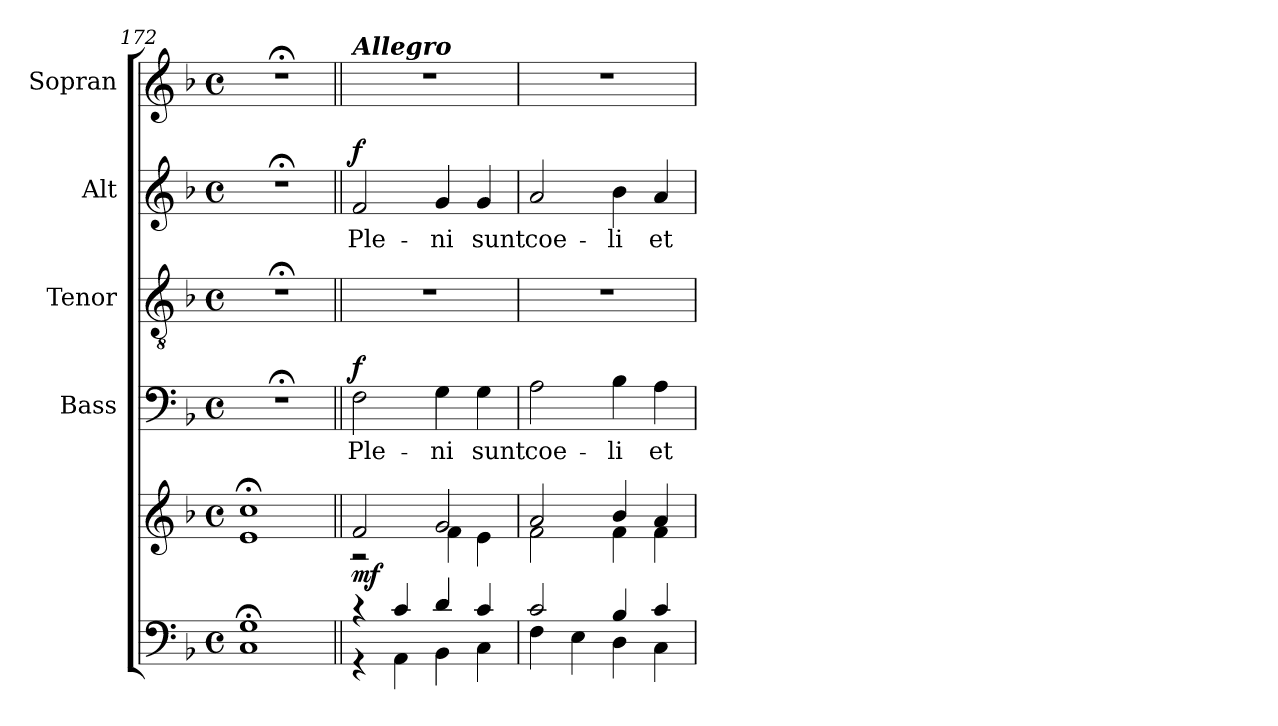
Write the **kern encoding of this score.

**kern	**kern	**dynam	**kern	**text	**dynam	**kern	**kern	**text	**dynam	**kern
*part5	*part5	*part5	*part4	*part4	*part4	*part3	*part2	*part2	*part2	*part1
*staff6	*staff5	*staff5/6	*staff4	*staff4	*staff4	*staff3	*staff2	*staff2	*staff2	*staff1
*	*	*	*I"Bass	*	*	*I"Tenor	*I"Alt	*	*	*I"Sopran
*	*	*	*I'B.	*	*	*I'T.	*I'A.	*	*	*I'S.
*clefF4	*clefG2	*	*clefF4	*	*	*clefGv2	*clefG2	*	*	*clefG2
*k[b-]	*k[b-]	*	*k[b-]	*	*	*k[b-]	*k[b-]	*	*	*k[b-]
*F:	*F:	*	*F:	*	*	*F:	*F:	*	*	*F:
*M4/4	*M4/4	*	*M4/4	*	*	*M4/4	*M4/4	*	*	*M4/4
*met(c)	*met(c)	*	*met(c)	*	*	*met(c)	*met(c)	*	*	*met(c)
=172	=172	=172	=172	=172	=172	=172	=172	=172	=172	=172
*^	*^	*	*	*	*	*	*	*	*	*
1G;	1C	1cc;<	1e	.	1r;<	.	.	1r;<	1r;<	.	.	1r;<
=173||	=173||	=173||	=173||	=173||	=173||	=173||	=173||	=173||	=173||	=173||	=173||	=173||
!	!	!	!	!	!	!	!	!	!	!	!	!LO:TX:a:Bi:t=Allegro
!	!	!	!	!LO:DY:b	!	!LO:LY:b	!LO:DY:a	!	!	!LO:LY:b	!LO:DY:a	!
4r	4r	2f/	2rB	mf	2F\	Ple-	f	1r	2f/	Ple-	f	1r
4c/	4AA\	.	.	.	.	.	.	.	.	.	.	.
!	!	!	!	!	!	!LO:LY:b	!	!	!	!LO:LY:b	!	!
4d/	4BB-\	2g/	4f\	.	4G\	-ni	.	.	4g/	-ni	.	.
!	!	!	!	!	!	!LO:LY:b	!	!	!	!LO:LY:b	!	!
4c/	4C\	.	4e\	.	4G\	sunt	.	.	4g/	sunt	.	.
=174	=174	=174	=174	=174	=174	=174	=174	=174	=174	=174	=174	=174
!	!	!	!	!	!	!LO:LY:b	!	!	!	!LO:LY:b	!	!
2c/	4F\	2a/	2f\	.	2A\	coe-	.	1r	2a/	coe-	.	1r
.	4E\	.	.	.	.	.	.	.	.	.	.	.
!	!	!	!	!	!	!LO:LY:b	!	!	!	!LO:LY:b	!	!
4B-/	4D\	4b-/	4f\	.	4B-\	-li	.	.	4b-\	-li	.	.
!	!	!	!	!	!	!LO:LY:b	!	!	!	!LO:LY:b	!	!
4c/	4C\	4a/	4f\	.	4A\	et	.	.	4a/	et	.	.
*v	*v	*	*	*	*	*	*	*	*	*	*	*
*	*v	*v	*	*	*	*	*	*	*	*	*
=	=	=	=	=	=	=	=	=	=	=
*-	*-	*-	*-	*-	*-	*-	*-	*-	*-	*-
